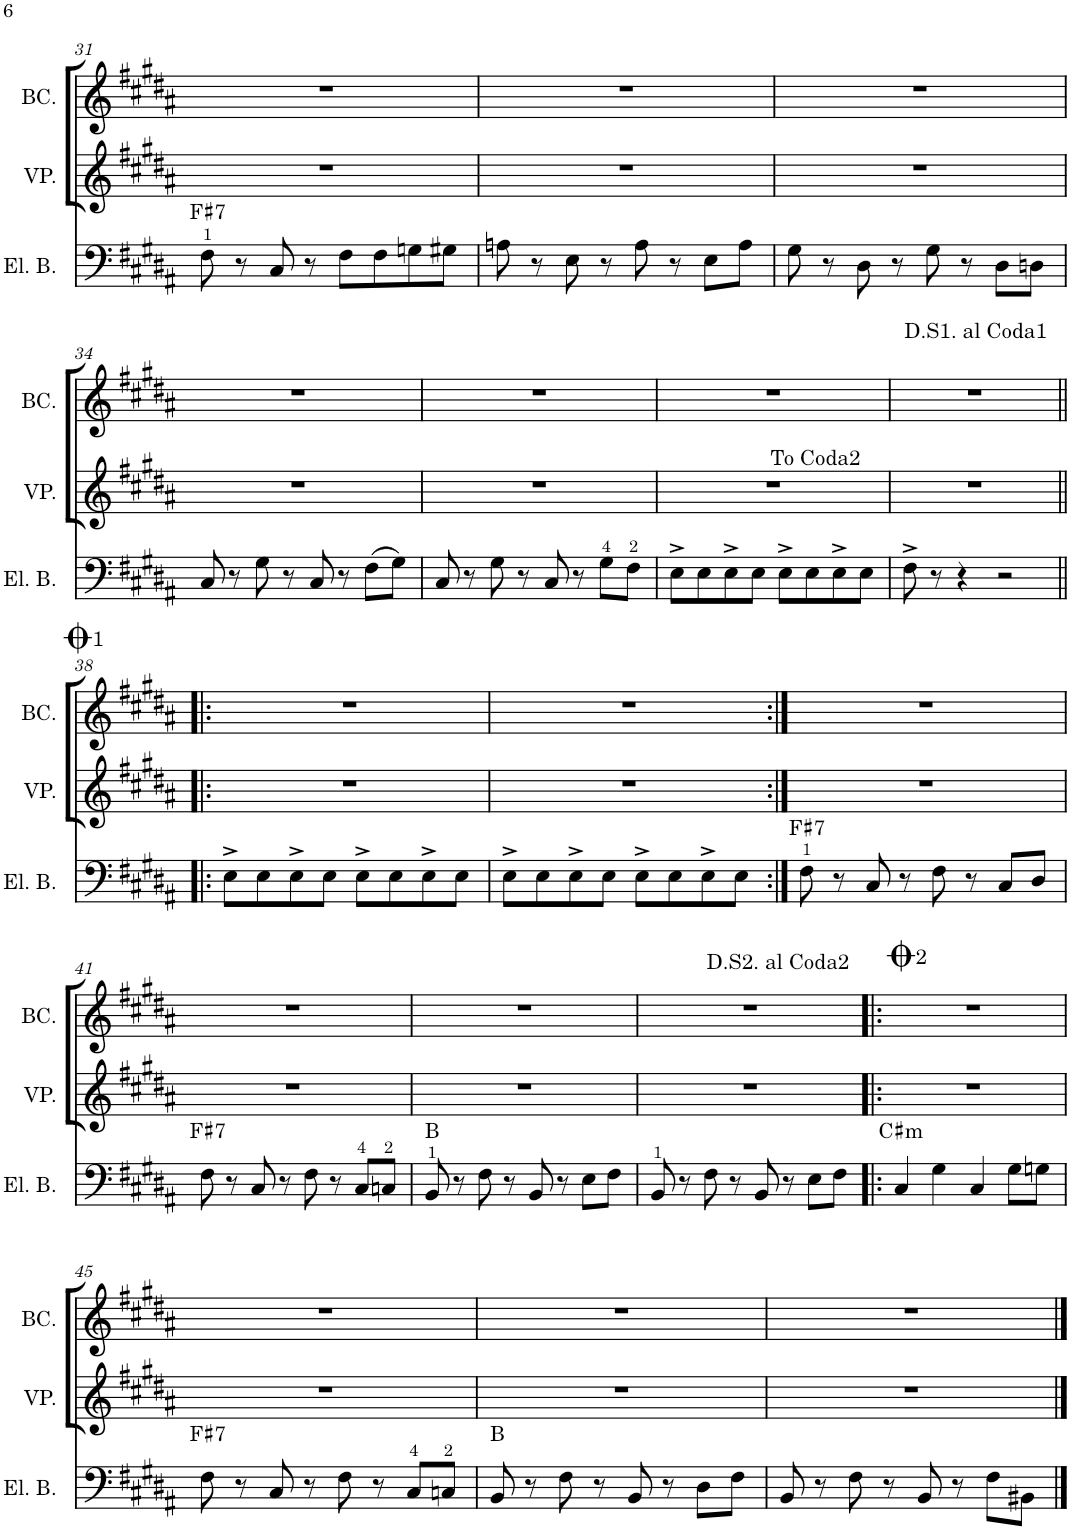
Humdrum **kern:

**kern	**harte	**kern	**kern
*part3	*part3	*part2	*part1
*staff3	*	*staff2	*staff1
*I"Electric Bass	*	*I"VozPrincipal	*I"Back Vocal
*I'El. B.	*	*I'VP.	*I'BC.
!!LO:PB:g=z
*clefF4	*	*clefG2	*clefG2
*Trd7c12	*	*	*
*k[f#c#g#d#a#]	*	*k[f#c#g#d#a#]	*k[f#c#g#d#a#]
*M4/4	*	*M4/4	*M4/4
=31	=31	=31	=31
!	!LO:H:kt=7	!	!
8F#\	F#:7	1r	1r
8r	.	.	.
8C#/	.	.	.
8r	.	.	.
8F#\L	.	.	.
8F#\	.	.	.
8Gn\	.	.	.
8G#X\J	.	.	.
=32	=32	=32	=32
8An\	.	1r	1r
8r	.	.	.
8E\	.	.	.
8r	.	.	.
8A\	.	.	.
8r	.	.	.
8E\L	.	.	.
8A\J	.	.	.
=33	=33	=33	=33
8G#\	.	1r	1r
8r	.	.	.
8D#\	.	.	.
8r	.	.	.
8G#\	.	.	.
8r	.	.	.
8D#\L	.	.	.
8Dn\J	.	.	.
!!LO:LB:g=z
=34	=34	=34	=34
8C#/	.	1r	1r
8r	.	.	.
8G#\	.	.	.
8r	.	.	.
8C#/	.	.	.
8r	.	.	.
(8F#\L	.	.	.
8G#\J)	.	.	.
=35	=35	=35	=35
8C#/	.	1r	1r
8r	.	.	.
8G#\	.	.	.
8r	.	.	.
8C#/	.	.	.
8r	.	.	.
8G#\L	.	.	.
8F#\J	.	.	.
=36	=36	=36	=36
8E^\L	.	1r	1r
8E\	.	.	.
8E^\	.	.	.
8E\J	.	.	.
8E^\L	.	.	.
8E\	.	.	.
8E^\	.	.	.
8E\J	.	.	.
=37	=37	=37	=37
8F#^\	.	1r	1r
8r	.	.	.
4r	.	.	.
2r	.	.	.
!	!	!	!LO:TX:a:t=D.S1. al Coda1
!	!	!	!LO:TX:b:t=To Coda2
!!LO:LB:g=z
=38!|:	=38!|:	=38!|:	=38!|:
8E^\L	.	1r	1r
8E\	.	.	.
8E^\	.	.	.
8E\J	.	.	.
8E^\L	.	.	.
8E\	.	.	.
8E^\	.	.	.
8E\J	.	.	.
=39	=39	=39	=39
8E^\L	.	1r	1r
8E\	.	.	.
8E^\	.	.	.
8E\J	.	.	.
8E^\L	.	.	.
8E\	.	.	.
8E^\	.	.	.
8E\J	.	.	.
=40:|!	=40:|!	=40:|!	=40:|!
!	!LO:H:kt=7	!	!
8F#\	F#:7	1r	1r
8r	.	.	.
8C#/	.	.	.
8r	.	.	.
8F#\	.	.	.
8r	.	.	.
8C#/L	.	.	.
8D#/J	.	.	.
!!LO:LB:g=z
=41	=41	=41	=41
!	!LO:H:kt=7	!	!
8F#\	F#:7	1r	1r
8r	.	.	.
8C#/	.	.	.
8r	.	.	.
8F#\	.	.	.
8r	.	.	.
8C#/L	.	.	.
8Cn/J	.	.	.
=42	=42	=42	=42
8BB/	B:maj	1r	1r
8r	.	.	.
8F#\	.	.	.
8r	.	.	.
8BB/	.	.	.
8r	.	.	.
8E\L	.	.	.
8F#\J	.	.	.
=43	=43	=43	=43
8BB/	.	1r	1r
8r	.	.	.
8F#\	.	.	.
8r	.	.	.
8BB/	.	.	.
8r	.	.	.
8E\L	.	.	.
8F#\J	.	.	.
!	!	!	!LO:TX:a:t=D.S2. al Coda2
=44!|:	=44!|:	=44!|:	=44!|:
!	!LO:H:kt=m	!	!
4C#/	C#:min	1r	1r
4G#\	.	.	.
4C#/	.	.	.
8G#\L	.	.	.
8Gn\J	.	.	.
!!LO:LB:g=z
=45	=45	=45	=45
!	!LO:H:kt=7	!	!
8F#\	F#:7	1r	1r
8r	.	.	.
8C#/	.	.	.
8r	.	.	.
8F#\	.	.	.
8r	.	.	.
8C#/L	.	.	.
8Cn/J	.	.	.
=46	=46	=46	=46
8BB/	B:maj	1r	1r
8r	.	.	.
8F#\	.	.	.
8r	.	.	.
8BB/	.	.	.
8r	.	.	.
8D#\L	.	.	.
8F#\J	.	.	.
=47	=47	=47	=47
8BB/	.	1r	1r
8r	.	.	.
8F#\	.	.	.
8r	.	.	.
8BB/	.	.	.
8r	.	.	.
8F#\L	.	.	.
8BB#X\J	.	.	.
==	==	==	==
*-	*-	*-	*-
